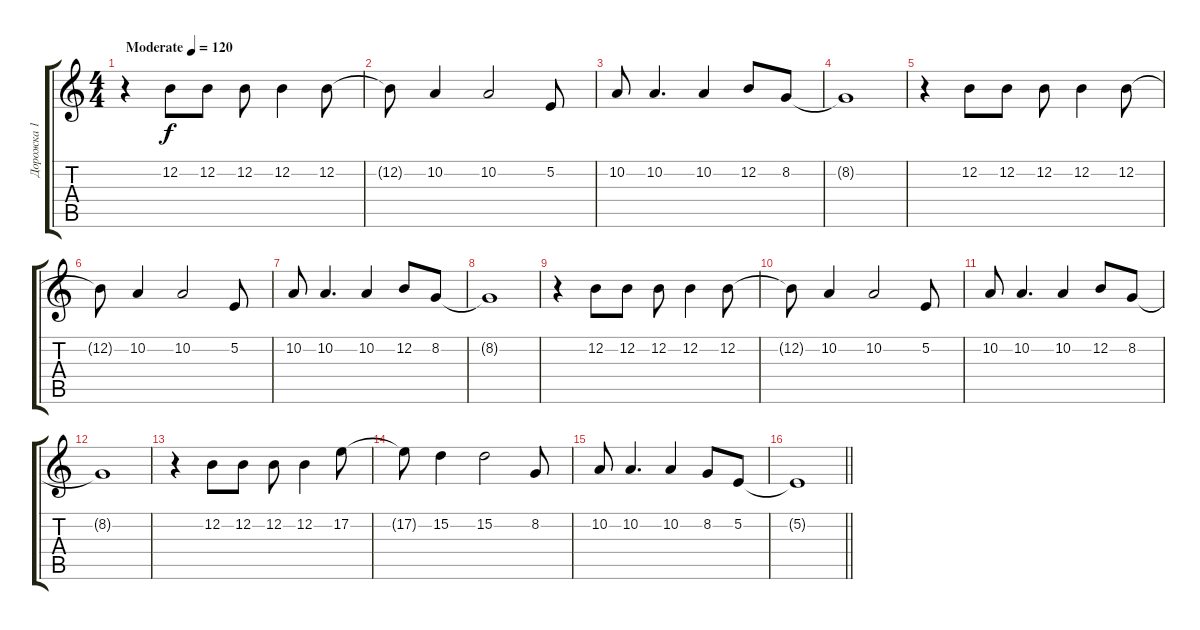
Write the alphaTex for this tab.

\track ("Дорожка 1" "Дорожка 1") {instrument lead1square}
\staff {score tabs}
\tuning (E4 B3 G3 D3 A2 E2) {hide}
\ts (4 4)
\tempo (120 "Moderate")
\clef g2
\ks c
r.4{dy f instrument lead1square} 12.2.8 12.2.8 12.2.8 12.2.4 12.2.8 |
12.2{t}.8 10.2.4 10.2.2 5.2.8 |
10.2.8 10.2.4{d} 10.2.4 12.2.8 8.2.8 |
8.2{t}.1 |
r.4 12.2.8 12.2.8 12.2.8 12.2.4 12.2.8 |
12.2{t}.8 10.2.4 10.2.2 5.2.8 |
10.2.8 10.2.4{d} 10.2.4 12.2.8 8.2.8 |
8.2{t}.1 |
r.4 12.2.8 12.2.8 12.2.8 12.2.4 12.2.8 |
12.2{t}.8 10.2.4 10.2.2 5.2.8 |
10.2.8 10.2.4{d} 10.2.4 12.2.8 8.2.8 |
8.2{t}.1 |
r.4 12.2.8 12.2.8 12.2.8 12.2.4 17.2.8 |
17.2{t}.8 15.2.4 15.2.2 8.2.8 |
10.2.8 10.2.4{d} 10.2.4 8.2.8 5.2.8 |
\barLineRight lightlight
5.2{t}.1
